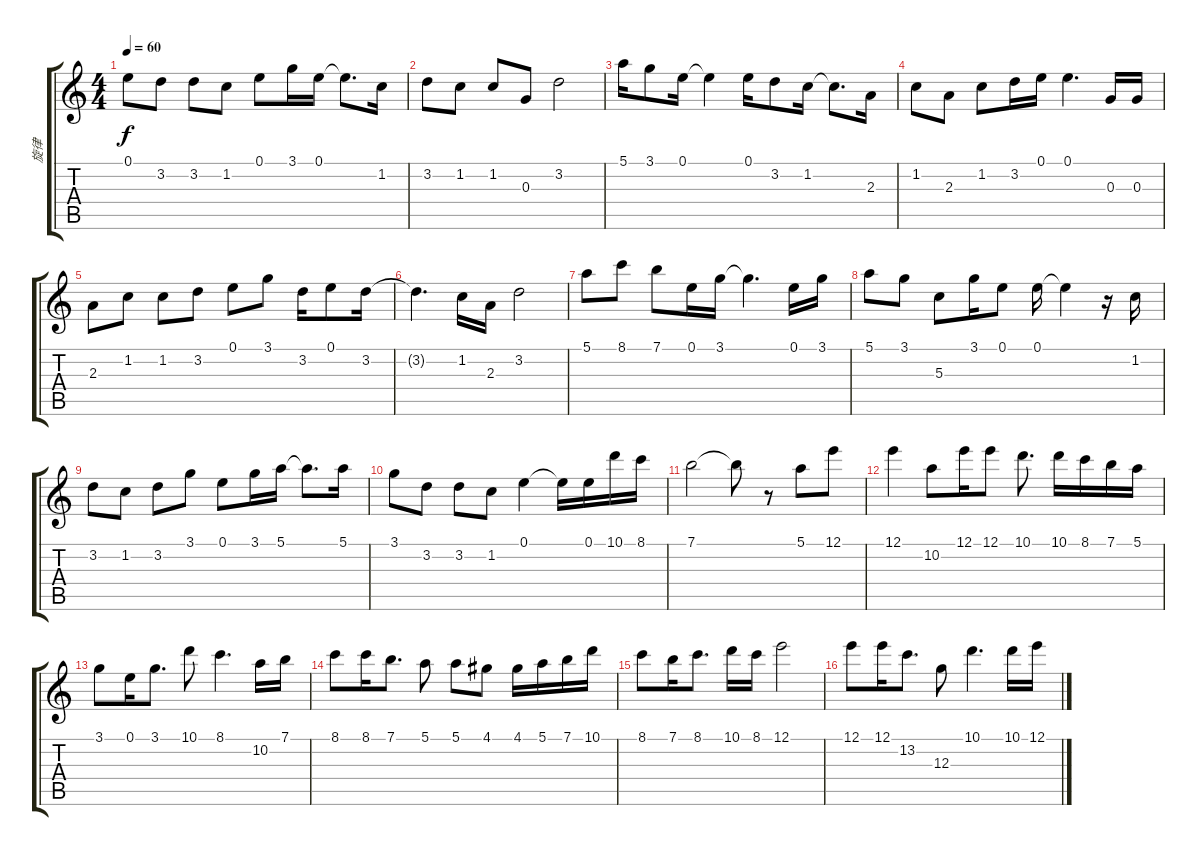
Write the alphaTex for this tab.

\track ("旋律" "旋律") {instrument distortionguitar}
\staff {score tabs}
\tuning (E4 B3 G3 D3 A2 E2) {hide}
\ts (4 4)
\tempo 60
\clef g2
\ks c
0.1.8{dy f} 3.2.8 3.2.8 1.2.8 0.1.8 3.1.16 0.1.16 0.1{t}.8{d} 1.2.16 |
3.2.8 1.2.8 1.2.8 0.3.8 3.2.2 |
5.1.16 3.1.8 0.1.16 0.1{t}.4 0.1.16 3.2.8 1.2.16 1.2{t}.8{d} 2.3.16 |
1.2.8 2.3.8 1.2.8 3.2.16 0.1.16 0.1.4{d} 0.3.16 0.3.16 |
2.3.8 1.2.8 1.2.8 3.2.8 0.1.8 3.1.8 3.2.16 0.1.8 3.2.16 |
3.2{t}.4{d} 1.2.16 2.3.16 3.2.2 |
5.1.8 8.1.8 7.1.8 0.1.16 3.1.16 3.1{t}.4{d} 0.1.16 3.1.16 |
5.1.8 3.1.8 5.3.8 3.1.16 0.1.8 0.1.16 0.1{t}.4 r.16 1.2.16 |
3.2.8 1.2.8 3.2.8 3.1.8 0.1.8 3.1.16 5.1.16 5.1{t}.8{d} 5.1.16 |
3.1.8 3.2.8 3.2.8 1.2.8 0.1.4 0.1{t}.16 0.1.16 10.1.16 8.1.16 |
7.1.2 7.1{t}.8 r.8 5.1.8 12.1.8 |
12.1.4 10.2.8 12.1.16 12.1.8 10.1.8{d} 10.1.16 8.1.16 7.1.16 5.1.16 |
3.1.8 0.1.16 3.1.8{d} 10.1.8 8.1.4{d} 10.2.16 7.1.16 |
8.1.8 8.1.16 7.1.8{d} 5.1.8 5.1.8 4.1.8 4.1.16 5.1.16 7.1.16 10.1.16 |
8.1.8 7.1.16 8.1.8{d} 10.1.16 8.1.16 12.1.2 |
12.1.8 12.1.16 13.2.8{d} 12.3.8 10.1.4{d} 10.1.16 12.1.16
